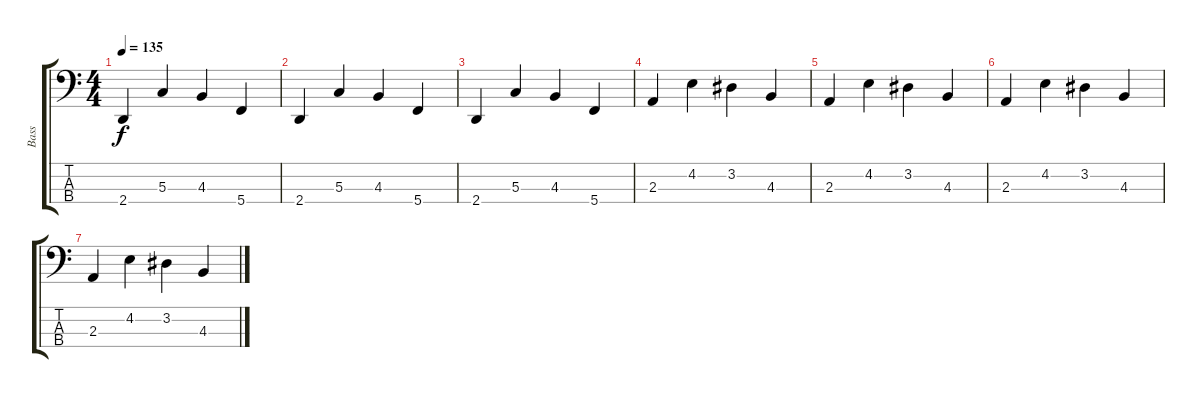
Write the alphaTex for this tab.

\track ("Bass" "Bass") {instrument electricbassfinger}
\staff {score tabs}
\tuning (F2 C2 G1 C1) {hide}
\ts (4 4)
\tempo 135
\clef f4
\ks c
2.4.4{dy f} 5.3.4 4.3.4 5.4.4 |
2.4.4 5.3.4 4.3.4 5.4.4 |
2.4.4 5.3.4 4.3.4 5.4.4 |
2.3.4 4.2.4 3.2.4 4.3.4 |
2.3.4 4.2.4 3.2.4 4.3.4 |
2.3.4 4.2.4 3.2.4 4.3.4 |
2.3.4 4.2.4 3.2.4 4.3.4
